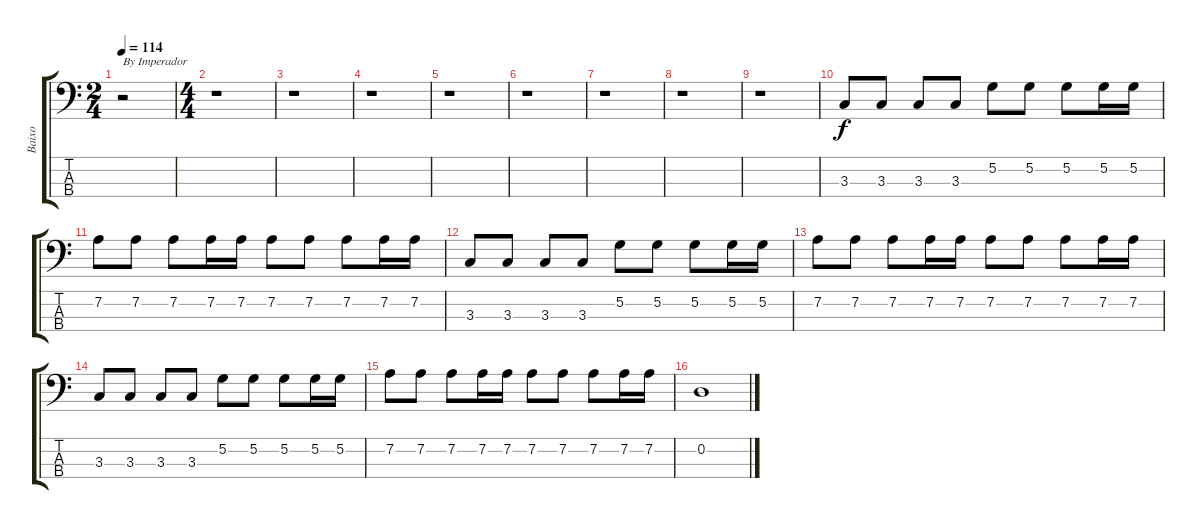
\track ("Baixo" "Baixo") {instrument electricbassfinger}
\staff {score tabs}
\tuning (G2 D2 A1 E1) {hide}
\ts (2 4)
\tempo 114
\clef f4
\ks c
r.2{txt "By Imperador" dy f instrument electricbassfinger} |
\ts (4 4)
r.1 |
r.1 |
r.1 |
r.1 |
r.1 |
r.1 |
r.1 |
r.1 |
3.3.8 3.3.8 3.3.8 3.3.8 5.2.8 5.2.8 5.2.8 5.2.16 5.2.16 |
7.2.8 7.2.8 7.2.8 7.2.16 7.2.16 7.2.8 7.2.8 7.2.8 7.2.16 7.2.16 |
3.3.8 3.3.8 3.3.8 3.3.8 5.2.8 5.2.8 5.2.8 5.2.16 5.2.16 |
7.2.8 7.2.8 7.2.8 7.2.16 7.2.16 7.2.8 7.2.8 7.2.8 7.2.16 7.2.16 |
3.3.8 3.3.8 3.3.8 3.3.8 5.2.8 5.2.8 5.2.8 5.2.16 5.2.16 |
7.2.8 7.2.8 7.2.8 7.2.16 7.2.16 7.2.8 7.2.8 7.2.8 7.2.16 7.2.16 |
0.2.1
